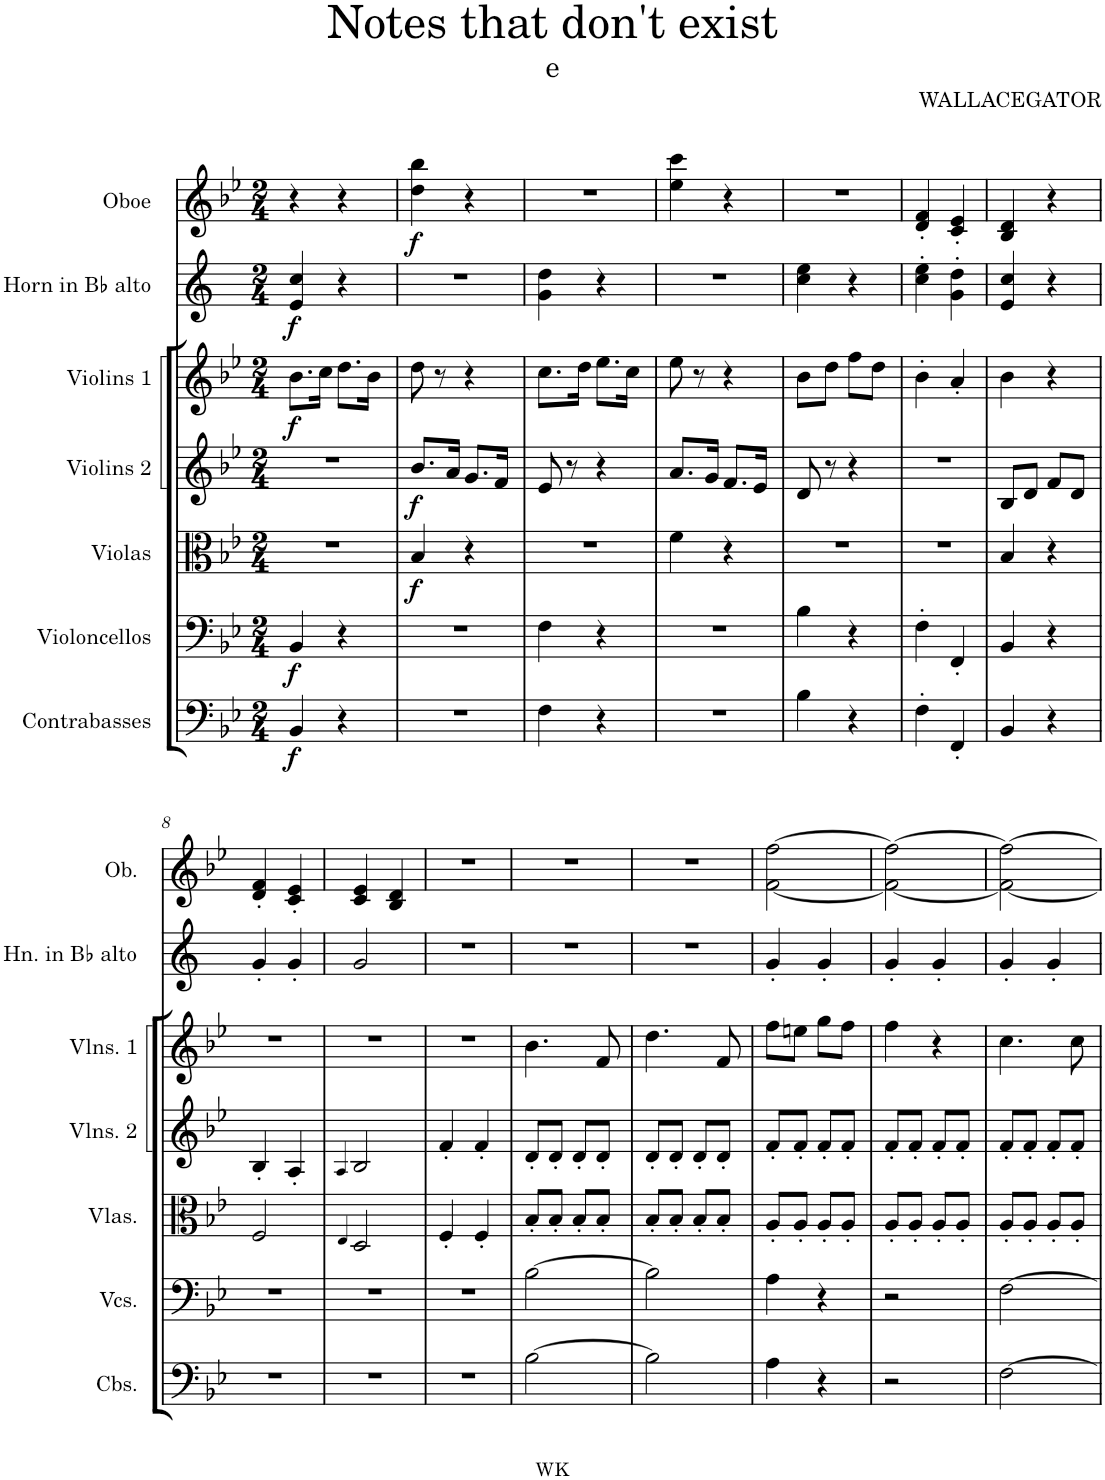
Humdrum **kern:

**kern	**dynam	**kern	**dynam	**kern	**dynam	**kern	**dynam	**kern	**dynam	**kern	**dynam	**kern	**dynam
*part7	*part7	*part6	*part6	*part5	*part5	*part4	*part4	*part3	*part3	*part2	*part2	*part1	*part1
*staff7	*staff7	*staff6	*staff6	*staff5	*staff5	*staff4	*staff4	*staff3	*staff3	*staff2	*staff2	*staff1	*staff1
*I"Contrabasses	*	*I"Violoncellos	*	*I"Violas	*	*I"Violins 2	*	*I"Violins 1	*	*I"Horn in Bb alto	*	*I"Oboe	*
*I'Cbs.	*	*I'Vcs.	*	*I'Vlas.	*	*I'Vlns. 2	*	*I'Vlns. 1	*	*I'Hn. in Bb alto	*	*I'Ob.	*
*clefF4	*	*clefF4	*	*clefC3	*	*clefG2	*	*clefG2	*	*clefG2	*	*clefG2	*
*Trd7c12	*	*	*	*	*	*	*	*	*	*Trd1c2	*	*	*
*k[b-e-]	*	*k[b-e-]	*	*k[b-e-]	*	*k[b-e-]	*	*k[b-e-]	*	*k[]	*	*k[b-e-]	*
*M2/4	*	*M2/4	*	*M2/4	*	*M2/4	*	*M2/4	*	*M2/4	*	*M2/4	*
=1	=1	=1	=1	=1	=1	=1	=1	=1	=1	=1	=1	=1	=1
!	!LO:DY:b	!	!LO:DY:b	!	!	!	!	!	!LO:DY:b	!	!LO:DY:b	!	!
4BB-/	f	4BB-/	f	2r	.	2r	.	8.b-\L	f	4e/ 4cc/	f	4r	.
.	.	.	.	.	.	.	.	16cc\Jk	.	.	.	.	.
4r	.	4r	.	.	.	.	.	8.dd\L	.	4r	.	4r	.
.	.	.	.	.	.	.	.	16b-\Jk	.	.	.	.	.
=2	=2	=2	=2	=2	=2	=2	=2	=2	=2	=2	=2	=2	=2
!	!	!	!	!	!LO:DY:b	!	!LO:DY:b	!	!	!	!	!	!LO:DY:b
2r	.	2r	.	4B-/	f	8.b-/L	f	8dd\	.	2r	.	4dd\ 4bb-\	f
.	.	.	.	.	.	.	.	8r	.	.	.	.	.
.	.	.	.	.	.	16a/Jk	.	.	.	.	.	.	.
.	.	.	.	4r	.	8.g/L	.	4r	.	.	.	4r	.
.	.	.	.	.	.	16f/Jk	.	.	.	.	.	.	.
=3	=3	=3	=3	=3	=3	=3	=3	=3	=3	=3	=3	=3	=3
4F\	.	4F\	.	2r	.	8e-/	.	8.cc\L	.	4g\ 4dd\	.	2r	.
.	.	.	.	.	.	8r	.	.	.	.	.	.	.
.	.	.	.	.	.	.	.	16dd\Jk	.	.	.	.	.
4r	.	4r	.	.	.	4r	.	8.ee-\L	.	4r	.	.	.
.	.	.	.	.	.	.	.	16cc\Jk	.	.	.	.	.
=4	=4	=4	=4	=4	=4	=4	=4	=4	=4	=4	=4	=4	=4
2r	.	2r	.	4f\	.	8.a/L	.	8ee-\	.	2r	.	4ee-\ 4ccc\	.
.	.	.	.	.	.	.	.	8r	.	.	.	.	.
.	.	.	.	.	.	16g/Jk	.	.	.	.	.	.	.
.	.	.	.	4r	.	8.f/L	.	4r	.	.	.	4r	.
.	.	.	.	.	.	16e-/Jk	.	.	.	.	.	.	.
=5	=5	=5	=5	=5	=5	=5	=5	=5	=5	=5	=5	=5	=5
4B-\	.	4B-\	.	2r	.	8d/	.	8b-\L	.	4cc\ 4ee\	.	2r	.
.	.	.	.	.	.	8r	.	8dd\J	.	.	.	.	.
4r	.	4r	.	.	.	4r	.	8ff\L	.	4r	.	.	.
.	.	.	.	.	.	.	.	8dd\J	.	.	.	.	.
=6	=6	=6	=6	=6	=6	=6	=6	=6	=6	=6	=6	=6	=6
4F'\	.	4F'\	.	2r	.	2r	.	4b-'\	.	4cc\' 4ee\'	.	4d/' 4f/'	.
4FF'/	.	4FF'/	.	.	.	.	.	4a'/	.	4g\' 4dd\'	.	4c/' 4e-/'	.
=7	=7	=7	=7	=7	=7	=7	=7	=7	=7	=7	=7	=7	=7
4BB-/	.	4BB-/	.	4B-/	.	8B-/L	.	4b-\	.	4e/ 4cc/	.	4B-/ 4d/	.
.	.	.	.	.	.	8d/J	.	.	.	.	.	.	.
4r	.	4r	.	4r	.	8f/L	.	4r	.	4r	.	4r	.
.	.	.	.	.	.	8d/J	.	.	.	.	.	.	.
!!LO:LB:g=z
=8	=8	=8	=8	=8	=8	=8	=8	=8	=8	=8	=8	=8	=8
2r	.	2r	.	2F/	.	4B-'/	.	2r	.	4g'/	.	4d/' 4f/'	.
.	.	.	.	.	.	4A'/	.	.	.	4g'/	.	4c/' 4e-/'	.
=9	=9	=9	=9	=9	=9	=9	=9	=9	=9	=9	=9	=9	=9
.	.	.	.	4qE-/	.	4qA/	.	.	.	.	.	.	.
2r	.	2r	.	2D/	.	2B-/	.	2r	.	2g/	.	4c/ 4e-/	.
.	.	.	.	.	.	.	.	.	.	.	.	4B-/ 4d/	.
=10	=10	=10	=10	=10	=10	=10	=10	=10	=10	=10	=10	=10	=10
2r	.	2r	.	4F'/	.	4f'/	.	2r	.	2r	.	2r	.
.	.	.	.	4F'/	.	4f'/	.	.	.	.	.	.	.
=11	=11	=11	=11	=11	=11	=11	=11	=11	=11	=11	=11	=11	=11
[2B-\	.	[2B-\	.	8B-'/L	.	8d'/L	.	4.b-\	.	2r	.	2r	.
.	.	.	.	8B-'/J	.	8d'/J	.	.	.	.	.	.	.
.	.	.	.	8B-'/L	.	8d'/L	.	.	.	.	.	.	.
.	.	.	.	8B-'/J	.	8d'/J	.	8f/	.	.	.	.	.
=12	=12	=12	=12	=12	=12	=12	=12	=12	=12	=12	=12	=12	=12
2B-\]	.	2B-\]	.	8B-'/L	.	8d'/L	.	4.dd\	.	2r	.	2r	.
.	.	.	.	8B-'/J	.	8d'/J	.	.	.	.	.	.	.
.	.	.	.	8B-'/L	.	8d'/L	.	.	.	.	.	.	.
.	.	.	.	8B-'/J	.	8d'/J	.	8f/	.	.	.	.	.
=13	=13	=13	=13	=13	=13	=13	=13	=13	=13	=13	=13	=13	=13
4A\	.	4A\	.	8A'/L	.	8f'/L	.	8ff\L	.	4g'/	.	[2f\ [2ff\	.
.	.	.	.	8A'/J	.	8f'/J	.	8een\J	.	.	.	.	.
4r	.	4r	.	8A'/L	.	8f'/L	.	8gg\L	.	4g'/	.	.	.
.	.	.	.	8A'/J	.	8f'/J	.	8ff\J	.	.	.	.	.
=14	=14	=14	=14	=14	=14	=14	=14	=14	=14	=14	=14	=14	=14
2r	.	2r	.	8A'/L	.	8f'/L	.	4ff\	.	4g'/	.	2f\_ 2ff\_	.
.	.	.	.	8A'/J	.	8f'/J	.	.	.	.	.	.	.
.	.	.	.	8A'/L	.	8f'/L	.	4r	.	4g'/	.	.	.
.	.	.	.	8A'/J	.	8f'/J	.	.	.	.	.	.	.
=15	=15	=15	=15	=15	=15	=15	=15	=15	=15	=15	=15	=15	=15
[2F\	.	[2F\	.	8A'/L	.	8f'/L	.	4.cc\	.	4g'/	.	2f\_ 2ff\_	.
.	.	.	.	8A'/J	.	8f'/J	.	.	.	.	.	.	.
.	.	.	.	8A'/L	.	8f'/L	.	.	.	4g'/	.	.	.
.	.	.	.	8A'/J	.	8f'/J	.	8cc\	.	.	.	.	.
=	=	=	=	=	=	=	=	=	=	=	=	=	=
*-	*-	*-	*-	*-	*-	*-	*-	*-	*-	*-	*-	*-	*-
